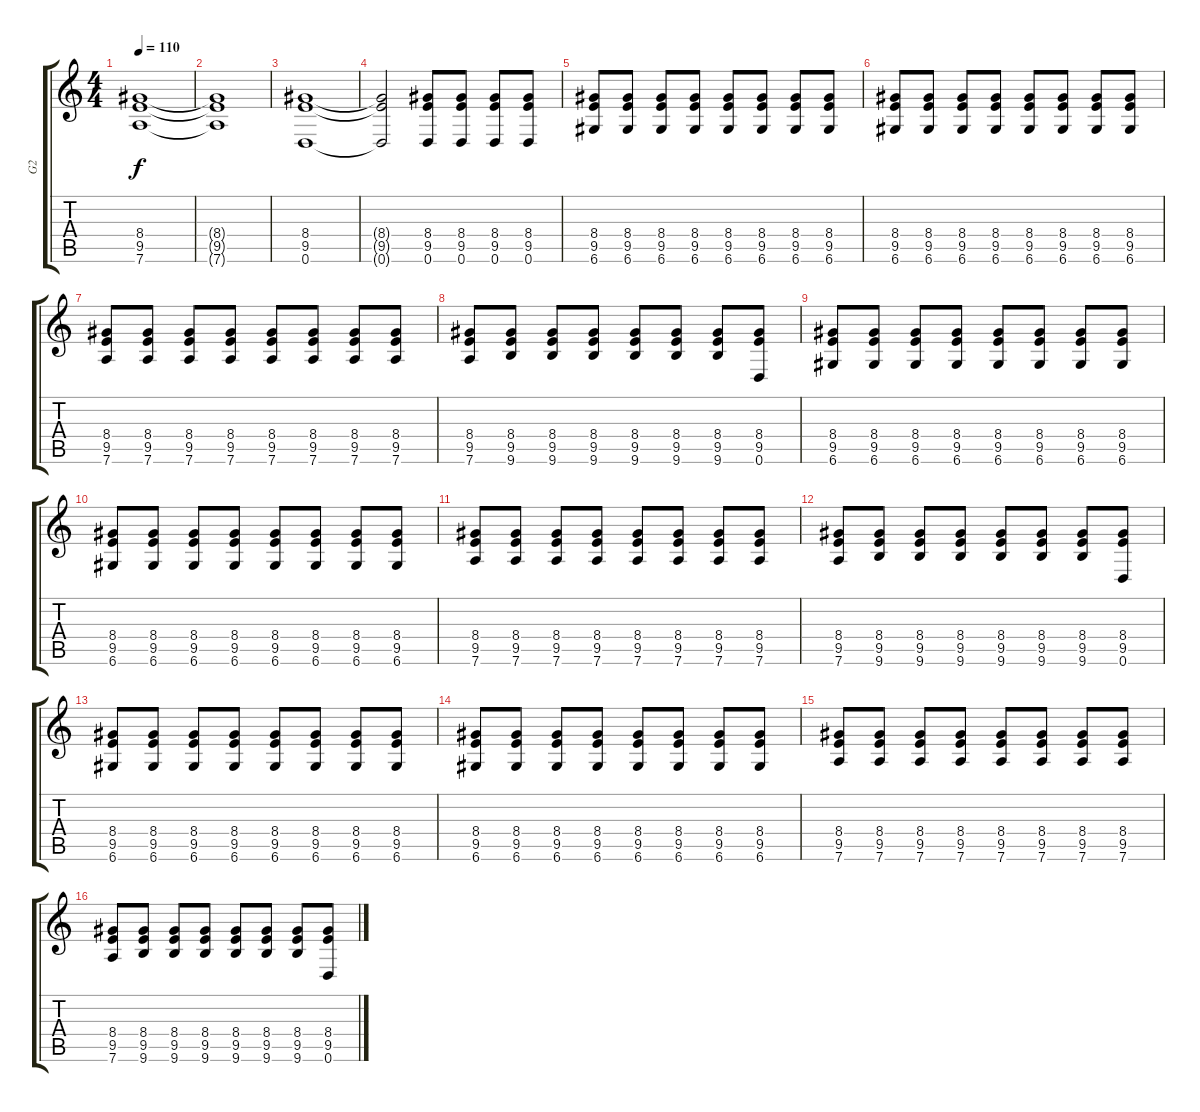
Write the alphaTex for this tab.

\track ("G2" "G2") {instrument overdrivenguitar}
\staff {score tabs}
\tuning (D4 A3 F3 C3 G2 D2) {hide}
\ts (4 4)
\tempo 110
\clef g2
\ks c
(8.4 9.5 7.6).1{dy f} |
(8.4{t} 9.5{t} 7.6{t}).1 |
(8.4 9.5 0.6).1 |
(8.4{t} 9.5{t} 0.6{t}).2 (8.4 9.5 0.6).8{instrument overdrivenguitar} (8.4 9.5 0.6).8 (8.4 9.5 0.6).8 (8.4 9.5 0.6).8 |
(8.4 9.5 6.6).8 (8.4 9.5 6.6).8 (8.4 9.5 6.6).8 (8.4 9.5 6.6).8 (8.4 9.5 6.6).8 (8.4 9.5 6.6).8 (8.4 9.5 6.6).8 (8.4 9.5 6.6).8 |
(8.4 9.5 6.6).8 (8.4 9.5 6.6).8 (8.4 9.5 6.6).8 (8.4 9.5 6.6).8 (8.4 9.5 6.6).8 (8.4 9.5 6.6).8 (8.4 9.5 6.6).8 (8.4 9.5 6.6).8 |
(8.4 9.5 7.6).8 (8.4 9.5 7.6).8 (8.4 9.5 7.6).8 (8.4 9.5 7.6).8 (8.4 9.5 7.6).8 (8.4 9.5 7.6).8 (8.4 9.5 7.6).8 (8.4 9.5 7.6).8 |
(8.4 9.5 7.6).8 (8.4 9.5 9.6).8 (8.4 9.5 9.6).8 (8.4 9.5 9.6).8 (8.4 9.5 9.6).8 (8.4 9.5 9.6).8 (8.4 9.5 9.6).8 (8.4 9.5 0.6).8 |
(8.4 9.5 6.6).8 (8.4 9.5 6.6).8 (8.4 9.5 6.6).8 (8.4 9.5 6.6).8 (8.4 9.5 6.6).8 (8.4 9.5 6.6).8 (8.4 9.5 6.6).8 (8.4 9.5 6.6).8 |
(8.4 9.5 6.6).8 (8.4 9.5 6.6).8 (8.4 9.5 6.6).8 (8.4 9.5 6.6).8 (8.4 9.5 6.6).8 (8.4 9.5 6.6).8 (8.4 9.5 6.6).8 (8.4 9.5 6.6).8 |
(8.4 9.5 7.6).8 (8.4 9.5 7.6).8 (8.4 9.5 7.6).8 (8.4 9.5 7.6).8 (8.4 9.5 7.6).8 (8.4 9.5 7.6).8 (8.4 9.5 7.6).8 (8.4 9.5 7.6).8 |
(8.4 9.5 7.6).8 (8.4 9.5 9.6).8 (8.4 9.5 9.6).8 (8.4 9.5 9.6).8 (8.4 9.5 9.6).8 (8.4 9.5 9.6).8 (8.4 9.5 9.6).8 (8.4 9.5 0.6).8 |
(8.4 9.5 6.6).8 (8.4 9.5 6.6).8 (8.4 9.5 6.6).8 (8.4 9.5 6.6).8 (8.4 9.5 6.6).8 (8.4 9.5 6.6).8 (8.4 9.5 6.6).8 (8.4 9.5 6.6).8 |
(8.4 9.5 6.6).8 (8.4 9.5 6.6).8 (8.4 9.5 6.6).8 (8.4 9.5 6.6).8 (8.4 9.5 6.6).8 (8.4 9.5 6.6).8 (8.4 9.5 6.6).8 (8.4 9.5 6.6).8 |
(8.4 9.5 7.6).8 (8.4 9.5 7.6).8 (8.4 9.5 7.6).8 (8.4 9.5 7.6).8 (8.4 9.5 7.6).8 (8.4 9.5 7.6).8 (8.4 9.5 7.6).8 (8.4 9.5 7.6).8 |
(8.4 9.5 7.6).8 (8.4 9.5 9.6).8 (8.4 9.5 9.6).8 (8.4 9.5 9.6).8 (8.4 9.5 9.6).8 (8.4 9.5 9.6).8 (8.4 9.5 9.6).8 (8.4 9.5 0.6).8
